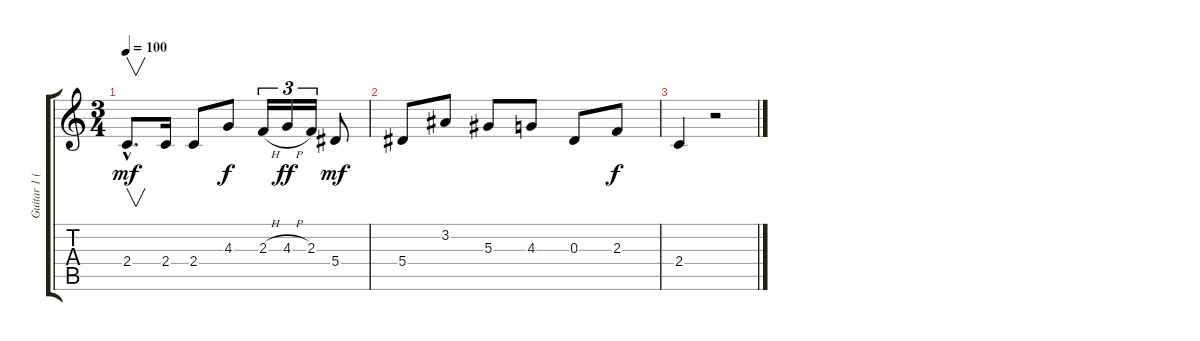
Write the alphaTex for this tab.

\track ("Guitar 1 (Lead)" "Guitar 1 (") {instrument distortionguitar}
\staff {score tabs}
\tuning (C4 G3 Eb3 Bb2 F2 C2) {hide}
\ts (3 4)
\tempo 100
\clef g2
\ks c
2.4{hac}.8{v d dy mf} 2.4.16 2.4.8 4.3.8{dy f} 2.3{h}.16{tu (3 2)} 4.3{h}.16{tu (3 2) dy ff} 2.3.16{tu (3 2)} 5.4.8{dy mf} |
5.4.8 3.2.8 5.3.8 4.3.8 0.3.8 2.3.8{dy f} |
2.4.4 r.2
